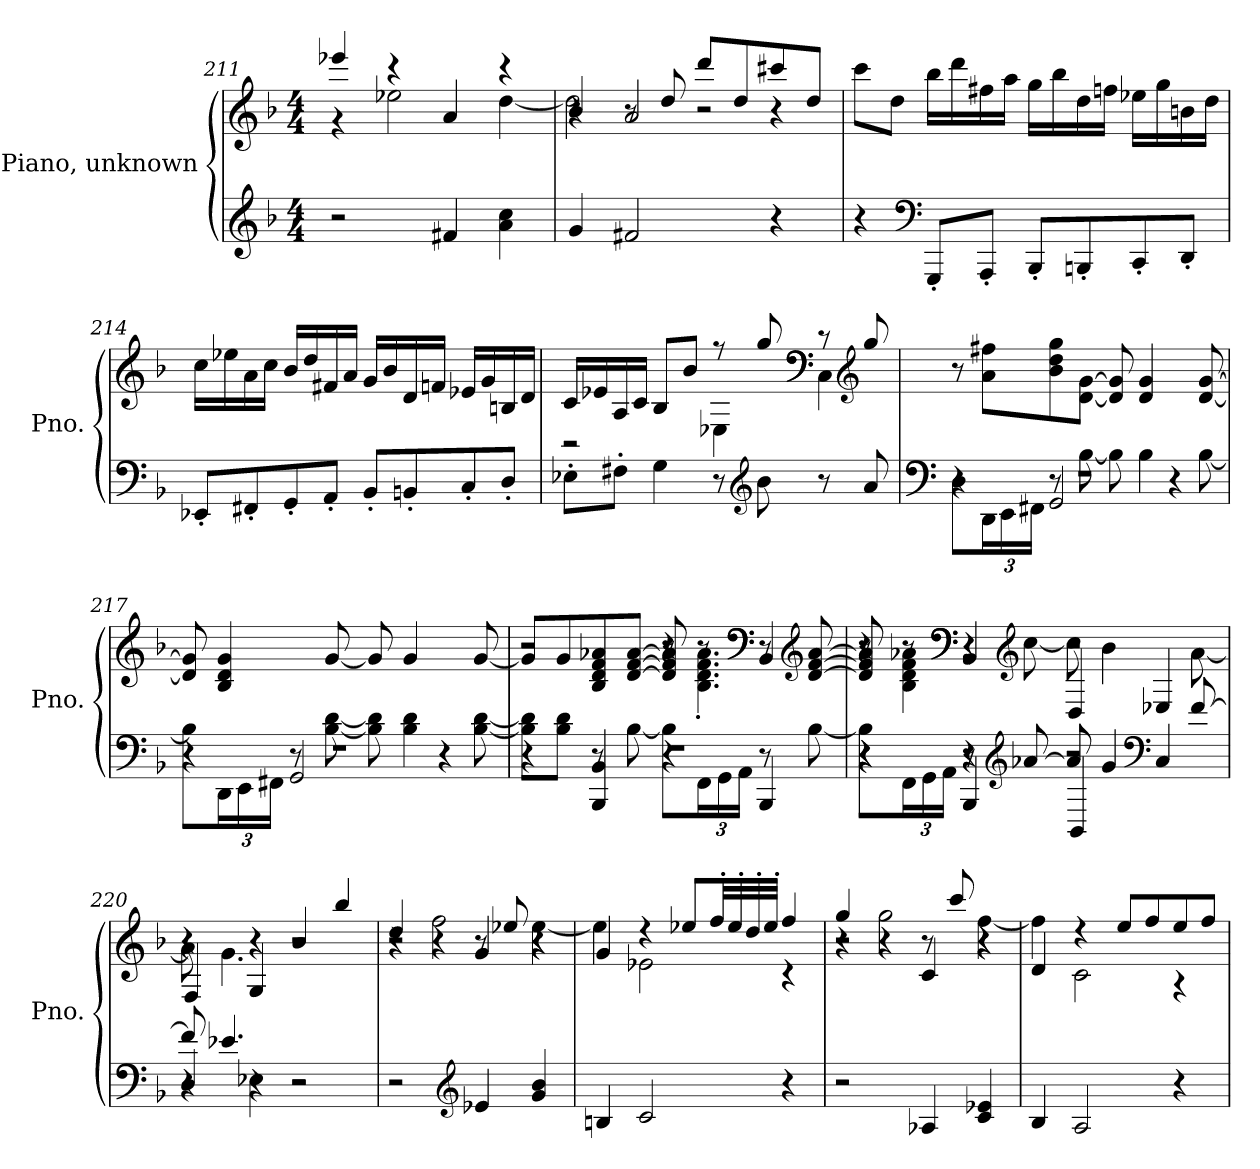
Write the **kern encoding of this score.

**kern	**kern
*part1	*part1
*staff2	*staff1
*I"Piano, unknown	*
*I'Pno.	*
*clefG2	*clefG2
*k[b-]	*k[b-]
*M4/4	*M4/4
=211	=211
*	*^
2r	4eee-X/	4r
.	4r	2ee-X\
4f#X/	4a/	.
4a\ 4cc\	4r	[4dd\
!!LO:PB:g=z
=212	=212	=212
*	*	*^
4g/	4b-/	2dd\]	4r
2f#X/	8r	.	2a/
.	8dd/	.	.
.	8ddd/L	2r	.
.	8dd/	.	.
4r	8ccc#X/	.	4r
.	8dd/J	.	.
*	*v	*v	*v
=213	=213
4r	8ccc\L
.	8dd\J
*clefF4	*
8GGG'/L	16bb-\LL
.	16ddd\
8AAA'/J	16ff#X\
.	16aa\JJ
8BBB-'/L	16gg\LL
.	16bb-\
8BBBn'/	16dd\
.	16ffn\JJ
8CC'/	16ee-X\LL
.	16gg\
8DD'/J	16bn\
.	16dd\JJ
!!LO:LB:g=z
=214	=214
8EE-X'/L	16cc\LL
.	16ee-X\
8FF#X'/	16a\
.	16cc\JJ
8GG'/	16b-/LL
.	16dd/
8AA'/J	16f#X/
.	16a/JJ
8BB-'/L	16g/LL
.	16b-/
8BBn'/	16d/
.	16fn/JJ
8C'/	16e-X/LL
.	16g/
8D'/J	16Bn/
.	16d/JJ
=215	=215
*	*^
8E-X'\L	16c/LL	2r
.	16e-X/	.
8F#X'\J	16A/	.
.	16c/JJ	.
4G\	8B-/L	.
.	8b-/J	.
8r	8r	4E-X\
*clefG2	*	*
8b-\	8gg/	.
*	*clefF4	*
8r	8r	4C\
*	*clefG2	*
8a/	8gg/	.
*	*v	*v
!!LO:LB:g=z
=216	=216
*clefF4	*
*^	*
*	*^	*
1r	8D\L	4r	8r
*	*Xbrackettup	*	*
.	24DD\L	.	8a\ 8ff#X\L
.	24EE\	.	.
.	24FF#X\JJ	.	.
.	8r	2GG/	8b-\ 8dd\ 8gg\
.	[8B-\	.	[8d\ [8g\J
.	8B-\]	.	8d/] 8g/]
.	4B-\	.	4d/ 4g/
.	.	4r	.
.	[8B-\	.	[8d/ [8g/
=217	=217	=217	=217
1r	8B-\L]	4r	8d/] 8g/]
.	24DD\L	.	4B-/ 4d/ 4g/
.	24EE\	.	.
.	24FF#X\JJ	.	.
.	8r	2GG/	.
.	[8B-\ [8d\	.	[8g/
.	8B-\] 8d\]	.	8g/]
.	4B-\ 4d\	.	4g/
.	.	4r	.
.	[8B-\ [8d\	.	[8g/
=218	=218	=218	=218
*	*	*	*^
*	*	*	*	*^
1r	8B-\] 8d\]L	4r	8g/L]	2r	2r
.	8B-\ 8d\J	.	8g/	.	.
.	8r	4BBB-/ 4BB-/	8B-/ 8d/ 8f/ 8a-X/	.	.
.	[8B-\	.	[8d/ [8f/ [8a-/J	.	.
.	8B-\L]	4r	8d/] 8f/] 8a-/]	8r	4r
.	24FF\L	.	8r	4.B-\' 4.d\' 4.f\' 4.a-\'	.
.	24GG\	.	.	.	.
.	24AA\JJ	.	.	.	.
*	*	*	*clefF4	*	*
.	8r	4BBB-/	8r	.	4BB-/
*	*	*	*clefG2	*	*
.	[8B-\	.	[8d/ [8f/ [8a-/	.	.
!!LO:LB:g=z	!!	!!
=219	=219	=219	=219	=219	=219
4r	8B-\L]	4r	8d/] 8f/] 8a-/]	8r	4r
.	24FF\L	.	8r	4B-\ 4d\ 4f\ 4a-X\	.
.	24GG\	.	.	.	.
.	24AA\JJ	.	.	.	.
*	*	*	*clefF4	*	*
8r	4r	4BBB-/	4r	.	4BB-/
*clefG2	*	*	*clefG2	*	*
[8a-X/	.	.	.	[8cc\	.
8a-/]	2r	4BB-/	2r	8cc\]	4D/
4g/	.	.	.	4b-\	.
*clefF4	*	*	*	*	*
.	.	4C/	.	.	4E-X/
[8f/	.	.	.	[8a-\	.
=220	=220	=220	=220	=220	=220
8f/]	4r	4D/	4r	8a-\]	4F/
4.e-X/	.	.	.	4.g\	.
.	4E-X\	4r	4G/	.	4r
2r	2r	2r	4b-/	2r	2r
.	.	.	4bb-/	.	.
*v	*v	*v	*	*	*
=221	=221	=221	=221
2r	4dd/	4r	2r
.	4r	2ff\	.
*clefG2	*	*	*
4e-X/	8r	.	4g/
.	8ee-X/	.	.
4g/ 4b-/	4r	[4ee-\	4r
*	*	*v	*v
!!LO:LB:g=z
=222	=222	=222
4Bn/	4g/	4ee-\]
2c/	4r	2e-X\
.	8ee-X/L	.
.	32ff'/LL	.
.	32ee-'/	.
.	32dd'/	.
.	32ee-'/JJJ	.
4r	4ff/	4r
=223	=223	=223
*	*	*^
2r	4gg/	4r	2r
.	4r	2gg\	.
4A-X/	8r	.	4c/
.	8ccc/	.	.
4c/ 4e-X/	4r	[4ff\	4r
*	*	*v	*v
=224	=224	=224
4B-/	4d/	4ff\]
2A/	4r	2c\
.	8ee/L	.
.	8ff/	.
4r	8ee/	4r
.	8ff/J	.
*	*v	*v
=	=
*-	*-
